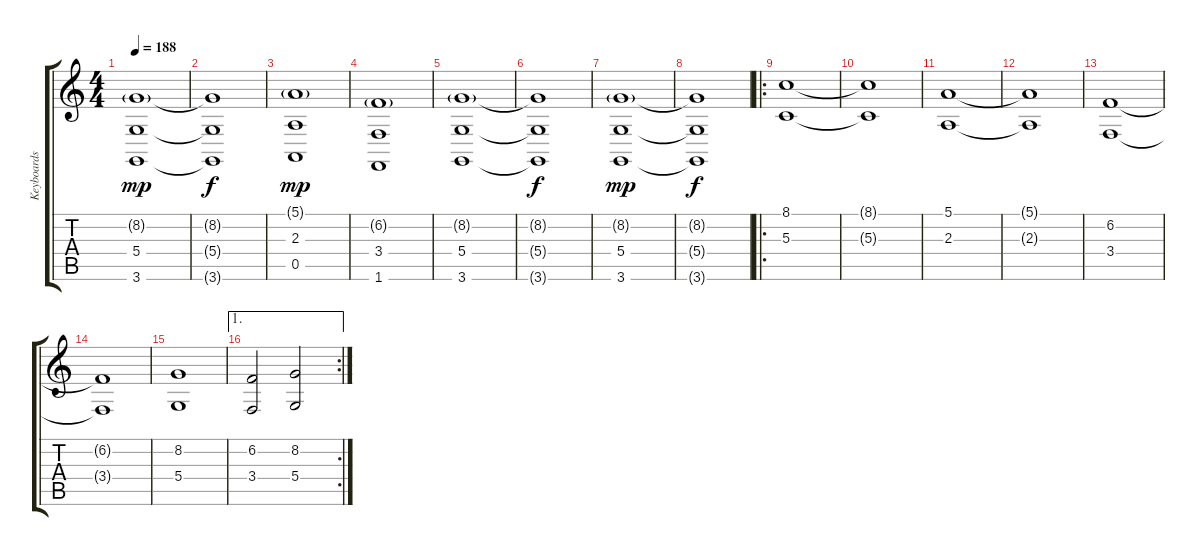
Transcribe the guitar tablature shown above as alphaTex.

\track ("Keyboards 1" "Keyboards ") {instrument stringensemble1}
\staff {score tabs}
\tuning (E4 B3 G3 D3 A2 E2) {hide}
\ts (4 4)
\tempo 188
\clef g2
\ks c
(8.2{g} 5.4 3.6).1{dy mp} |
(8.2{t} 5.4{t} 3.6{t}).1{dy f} |
(5.1{g} 2.3 0.5).1{dy mp} |
(6.2{g} 3.4 1.6).1 |
(8.2{g} 5.4 3.6).1 |
(8.2{t} 5.4{t} 3.6{t}).1{dy f} |
(8.2{g} 5.4 3.6).1{dy mp} |
(8.2{t} 5.4{t} 3.6{t}).1{dy f} |
\ro
(8.1 5.3).1 |
(8.1{t} 5.3{t}).1 |
(5.1 2.3).1 |
(5.1{t} 2.3{t}).1 |
(6.2 3.4).1 |
(6.2{t} 3.4{t}).1 |
(8.2 5.4).1 |
\ae 1
\rc 2
(6.2 3.4).2 (8.2 5.4).2
